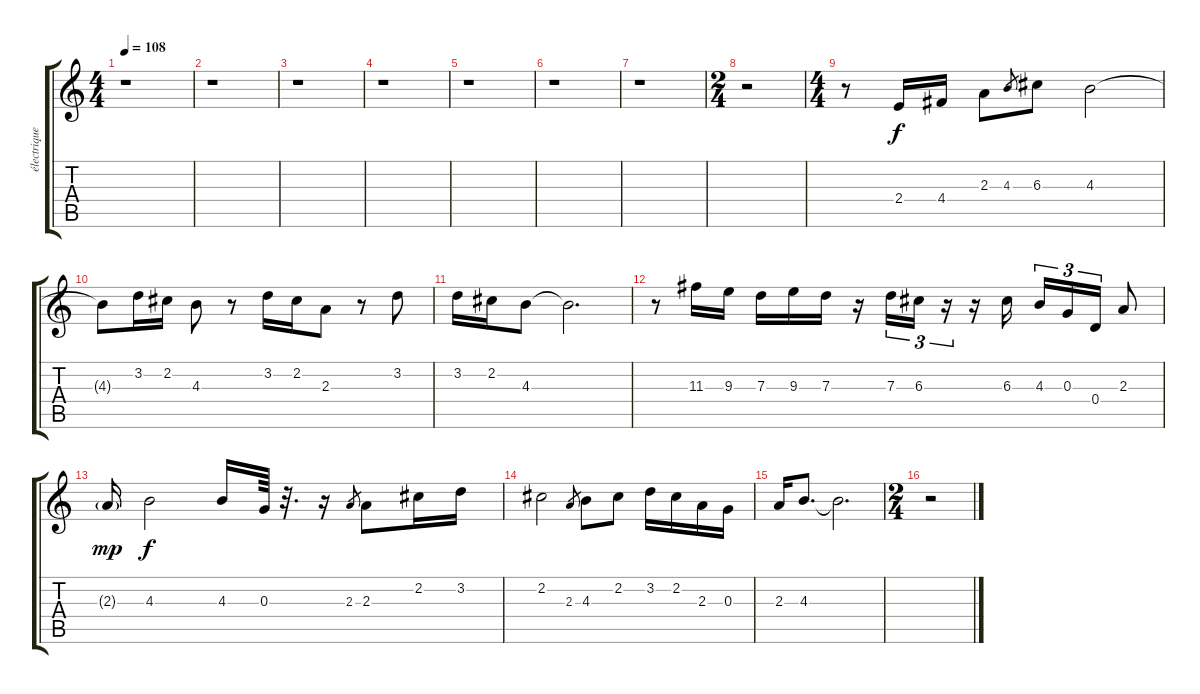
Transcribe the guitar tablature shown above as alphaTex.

\track ("électrique 1" "électrique") {instrument electricguitarclean}
\staff {score tabs}
\tuning (E4 B3 G3 D3 A2 E2) {hide}
\ts (4 4)
\tempo 108
\clef g2
\ks c
r.1{dy f instrument electricguitarclean} |
r.1 |
r.1 |
r.1 |
r.1 |
r.1 |
r.1 |
\ts (2 4)
r.2 |
\ts (4 4)
r.8{balance 8} 2.4.16 4.4.16 2.3.8 4.3.8{gr} 6.3.8 4.3.2 |
4.3{t}.8 3.2.16 2.2.16 4.3.8 r.8 3.2.16 2.2.16 2.3.8 r.8 3.2.8 |
3.2.16 2.2.16 4.3.8 4.3{t}.2{d} |
r.8 11.3.16 9.3.16 7.3.16 9.3.16 7.3.16 r.16 7.3.16{tu (3 2)} 6.3.16{tu (3 2)} r.16{tu (3 2)} r.16 6.3.16 4.3.16{tu (3 2)} 0.3.16{tu (3 2)} 0.4.16{tu (3 2)} 2.3.8 |
2.3{g}.16{dy mp} 4.3.2{dy f} 4.3.16 0.3.64 r.32{d} r.16 2.3.8{gr} 2.3.8 2.2.16 3.2.16 |
2.2.2 2.3.8{gr} 4.3.8 2.2.8 3.2.16 2.2.16 2.3.16 0.3.16 |
2.3.16 4.3.8{d} 4.3{t}.2{d} |
\ts (2 4)
r.2
